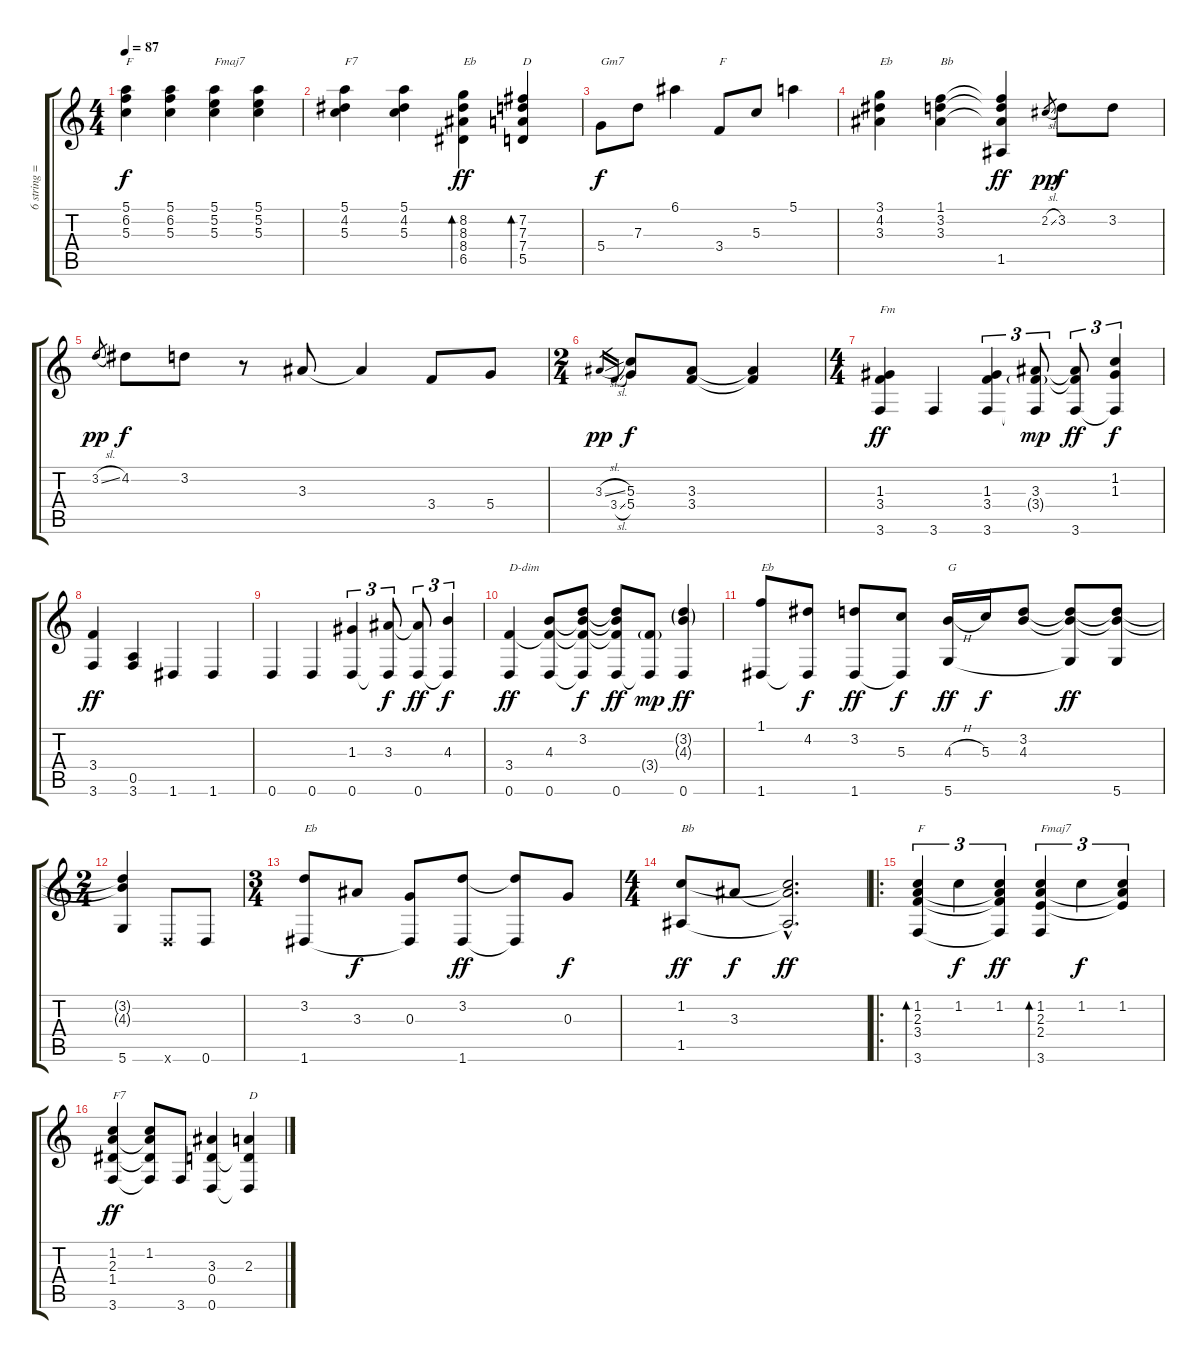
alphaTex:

\track ("6 string = D" "6 string =") {instrument acousticguitarnylon}
\staff {score tabs}
\tuning (E4 B3 G3 D3 A2 D2) {hide}
\ts (4 4)
\tempo 87
\clef g2
\ks c
(5.1 6.2 5.3).4{txt "F" dy f instrument acousticguitarnylon} (5.1 6.2 5.3).4 (5.1 5.2 5.3).4{txt "Fmaj7"} (5.1 5.2 5.3).4 |
(5.1 4.2 5.3).4{txt "F7"} (5.1 4.2 5.3).4 (8.2 8.3 8.4 6.5).4{bd 240 txt "Eb" dy ff} (7.2 7.3 7.4 5.5).4{bd 120 txt "D"} |
5.4.8{txt "Gm7" dy f} 7.3.8 6.1.4 3.4.8{txt "F"} 5.3.8 5.1.4 |
(3.1 4.2 3.3).4{txt "Eb"} (1.1 3.2 3.3).4{txt "Bb"} (1.1{t} 3.2{t} 3.3{t} 1.5).4{dy ff} 2.2{sl}.8{gr dy pp} 3.2.8{dy f} 3.2.8 |
3.2{sl}.8{gr dy pp} 4.2.8{dy f} 3.2.8 r.8 3.3.8 3.3{t}.4 3.4.8 5.4.8 |
\ts (2 4)
3.3{sl}.16{gr dy pp} 3.4{sl}.16{gr} (5.3 5.4).8{dy f} (3.3 3.4).8 (3.3{t} 3.4{t}).4 |
\ts (4 4)
(1.3 3.4 3.6).4{txt "Fm" dy ff} 3.6.4 (1.3 3.4 3.6).4{tu (3 2)} (3.3 3.4{g} 3.6{t}).8{tu (3 2) dy mp} (3.3{t} 3.4{t} 3.6).8{tu (3 2) dy ff} (1.2 1.3 3.6{t}).4{tu (3 2) dy f} |
(3.4 3.6).4{dy ff} (0.5 3.6).4 1.6.4 1.6.4 |
0.6.4 0.6.4 (1.3 0.6).4{tu (3 2)} (3.3 0.6{t}).8{tu (3 2) dy f} (3.3{t} 0.6).8{tu (3 2) dy ff} (4.3 0.6{t}).4{tu (3 2) dy f} |
(3.4 0.6).4{txt "D-dim" dy ff} (4.3 3.4{t} 0.6).8 (3.2 4.3{t} 3.4{t} 0.6{t}).8{dy f} (3.2{t} 4.3{t} 3.4{t} 0.6).8{dy ff} (3.4{g} 0.6{t}).8{dy mp} (3.2{g} 4.3{g} 0.6).4{dy ff} |
(1.1 1.6).8{txt "Eb"} (4.2 1.6{t}).8{dy f} (3.2 1.6).8{dy ff} (5.3 1.6{t}).8{dy f} (4.3{h} 5.6).16{txt "G" dy ff} 5.3.16{dy f} (3.2 4.3).8 (3.2{t} 4.3{t} 5.6{t}).8{dy ff} (3.2{t} 4.3{t} 5.6).8 |
\ts (2 4)
(3.2{t} 4.3{t} 5.6).4 0.6{x}.8 0.6.8 |
\ts (3 4)
(3.2 1.6).8{txt "Eb"} 3.3.8{dy f} (0.3 1.6{t}).8 (3.2 1.6).8{dy ff} (3.2{t} 1.6{t}).8 0.3.8{dy f} |
\ts (4 4)
(1.2 1.5).8{txt "Bb" dy ff} 3.3.8{dy f} (1.2{hac t} 3.3{hac t} 1.5{hac t}).2{d dy ff} |
\ro
(1.2 2.3 3.4 3.6).4{tu (3 2) bd 60 txt "F"} 1.2.4{tu (3 2) dy f} (1.2 2.3{t} 3.4{t} 3.6{t}).4{tu (3 2) dy ff} (1.2 2.3 2.4 3.6).4{tu (3 2) bd 60 txt "Fmaj7"} 1.2.4{tu (3 2) dy f} (1.2 2.3{t} 2.4{t}).4{tu (3 2)} |
(1.2 2.3 1.4 3.6).4{txt "F7" dy ff} (1.2 2.3{t} 1.4{t} 3.6{t}).8 3.6.8 (3.3 0.4 0.6).4 (2.3 0.4{t} 0.6{t}).4{txt "D"}
